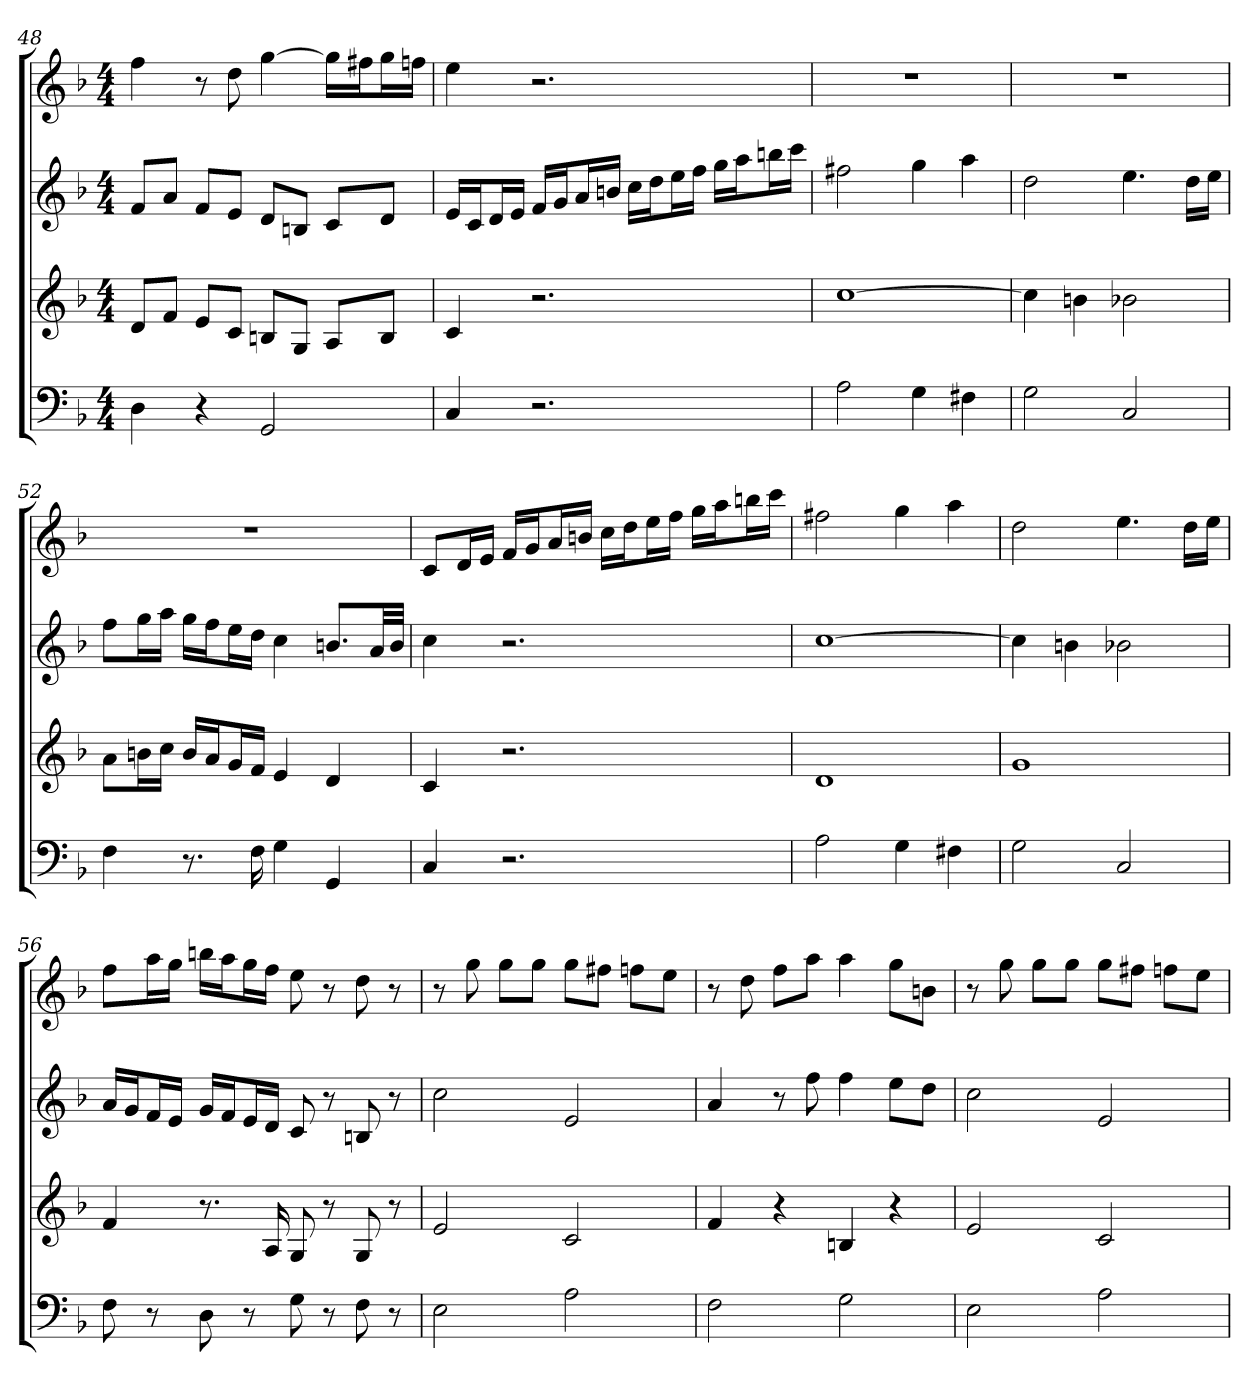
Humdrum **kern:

**kern	**kern	**kern	**kern
*part4	*part3	*part2	*part1
*staff4	*staff3	*staff2	*staff1
*k[b-]	*k[b-]	*k[b-]	*k[b-]
*F:	*F:	*F:	*F:
*M4/4	*M4/4	*M4/4	*M4/4
=48	=48	=48	=48
4D	8dL	8fL	4ff
.	8fJ	8aJ	.
4r	8eL	8fL	8r
.	8cJ	8eJ	8dd
2GG	8BnL	8dL	[4gg
.	8GJ	8BnJ	.
.	8AL	8cL	16ggLL]
.	.	.	16ff#XJ
.	8BJ	8dJ	16ggL
.	.	.	16ffnJJ
=49	=49	=49	=49
4C	4c	16eLL	4ee
.	.	16cJ	.
.	.	16dL	.
.	.	16eJJ	.
2.r	2.r	16fLL	2.r
.	.	16gJ	.
.	.	16aL	.
.	.	16bnJJ	.
.	.	16ccLL	.
.	.	16ddJ	.
.	.	16eeL	.
.	.	16ffJJ	.
.	.	16ggLL	.
.	.	16aaJ	.
.	.	16bbnL	.
.	.	16cccJJ	.
=50	=50	=50	=50
2A	[1cc	2ff#X	1r
4G	.	4gg	.
4F#X	.	4aa	.
=51	=51	=51	=51
2G	4cc]	2dd	1r
.	4bn	.	.
2C	2b-X	4.ee	.
.	.	16ddLL	.
.	.	16eeJJ	.
=52	=52	=52	=52
4F	8aL	8ffL	1r
.	16bnL	16ggL	.
.	16ccJJ	16aaJJ	.
8.r	16bLL	16ggLL	.
.	16aJ	16ffJ	.
.	16gL	16eeL	.
16F	16fJJ	16ddJJ	.
4G	4e	4cc	.
4GG	4d	8.bnL	.
.	.	32aLL	.
.	.	32bJJJ	.
=53	=53	=53	=53
4C	4c	4cc	8cL
.	.	.	16dL
.	.	.	16eJJ
2.r	2.r	2.r	16fLL
.	.	.	16gJ
.	.	.	16aL
.	.	.	16bnJJ
.	.	.	16ccLL
.	.	.	16ddJ
.	.	.	16eeL
.	.	.	16ffJJ
.	.	.	16ggLL
.	.	.	16aaJ
.	.	.	16bbnL
.	.	.	16cccJJ
=54	=54	=54	=54
2A	1d	[1cc	2ff#X
4G	.	.	4gg
4F#X	.	.	4aa
=55	=55	=55	=55
2G	1g	4cc]	2dd
.	.	4bn	.
2C	.	2b-X	4.ee
.	.	.	16ddLL
.	.	.	16eeJJ
=56	=56	=56	=56
8F	4f	16aLL	8ffL
.	.	16gJ	.
8r	.	16fL	16aaL
.	.	16eJJ	16ggJJ
8D	8.r	16gLL	16bbnLL
.	.	16fJ	16aaJ
8r	.	16eL	16ggL
.	16A	16dJJ	16ffJJ
8G	8G	8c	8ee
8r	8r	8r	8r
8F	8G	8Bn	8dd
8r	8r	8r	8r
=57	=57	=57	=57
2E	2e	2cc	8r
.	.	.	8gg
.	.	.	8ggL
.	.	.	8ggJ
2A	2c	2e	8ggL
.	.	.	8ff#XJ
.	.	.	8ffnL
.	.	.	8eeJ
=58	=58	=58	=58
2F	4f	4a	8r
.	.	.	8dd
.	4r	8r	8ffL
.	.	8ff	8aaJ
2G	4Bn	4ff	4aa
.	4r	8eeL	8ggL
.	.	8ddJ	8bnJ
=59	=59	=59	=59
2E	2e	2cc	8r
.	.	.	8gg
.	.	.	8ggL
.	.	.	8ggJ
2A	2c	2e	8ggL
.	.	.	8ff#XJ
.	.	.	8ffnL
.	.	.	8eeJ
=	=	=	=
*-	*-	*-	*-
